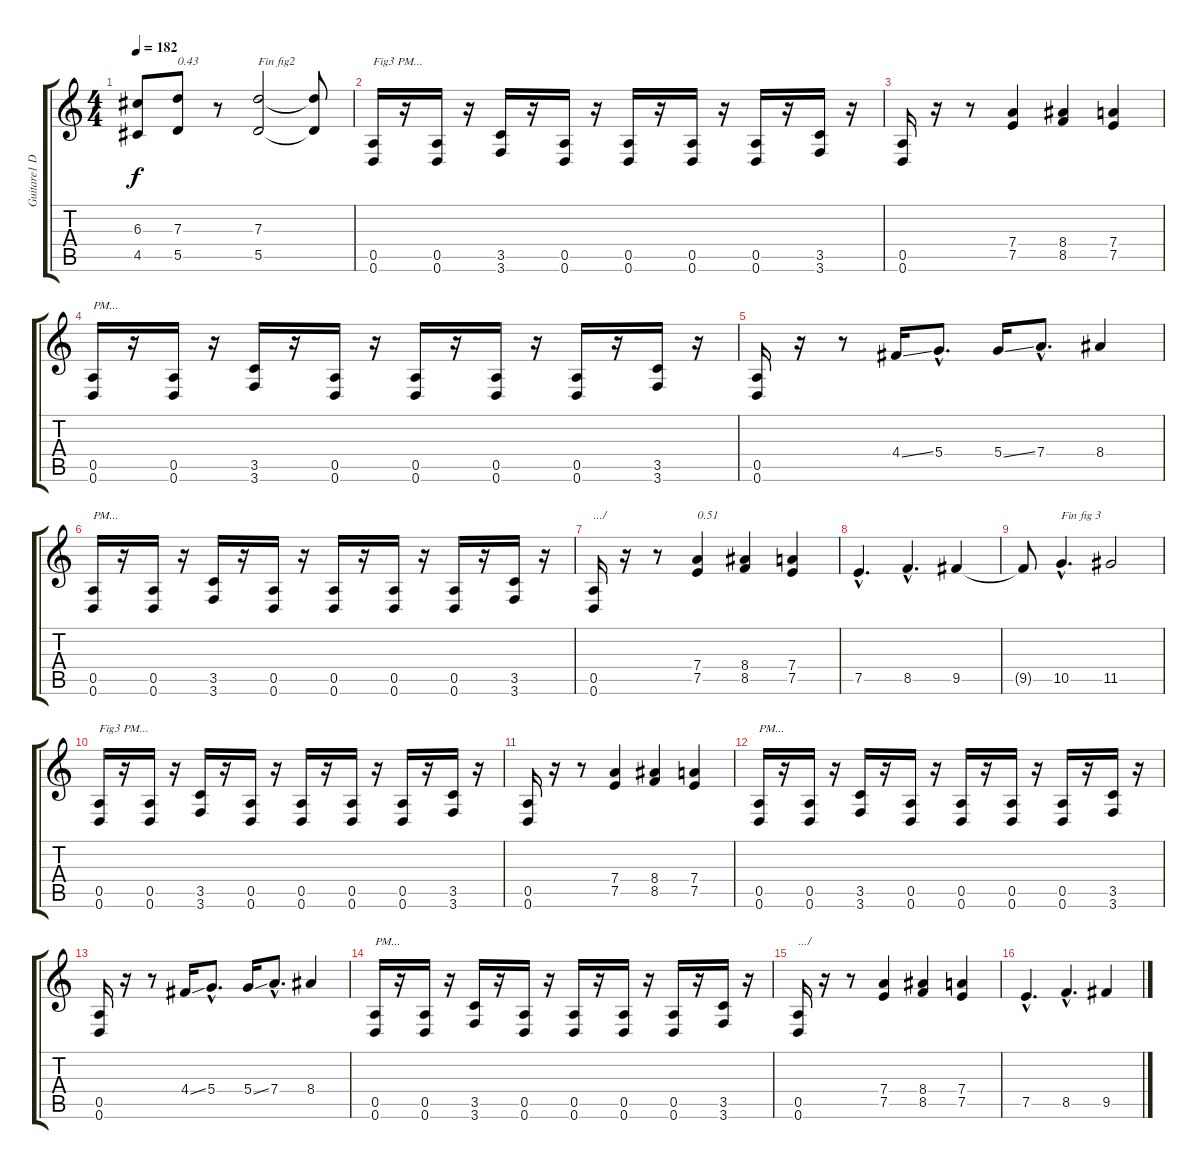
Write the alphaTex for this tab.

\track ("Guitare1 Dr-D" "Guitare1 D") {instrument overdrivenguitar}
\staff {score tabs}
\tuning (E4 B3 G3 D3 A2 D2) {hide}
\ts (4 4)
\tempo 182
\clef g2
\ks c
(6.3 4.5).8{dy f} (7.3 5.5).8{txt "0.43"} r.8 (7.3 5.5).2{txt "Fin fig2"} (7.3{t} 5.5{t}).8 |
(0.5 0.6).16{txt "Fig3 PM..."} r.16 (0.5 0.6).16 r.16 (3.5 3.6).16 r.16 (0.5 0.6).16 r.16 (0.5 0.6).16 r.16 (0.5 0.6).16 r.16 (0.5 0.6).16 r.16 (3.5 3.6).16 r.16 |
(0.5 0.6).16 r.16 r.8 (7.4 7.5).4 (8.4 8.5).4 (7.4 7.5).4 |
(0.5 0.6).16{txt "PM..."} r.16 (0.5 0.6).16 r.16 (3.5 3.6).16 r.16 (0.5 0.6).16 r.16 (0.5 0.6).16 r.16 (0.5 0.6).16 r.16 (0.5 0.6).16 r.16 (3.5 3.6).16 r.16 |
(0.5 0.6).16 r.16 r.8 4.4{ss}.16 5.4{hac}.8{d} 5.4{ss}.16 7.4{hac}.8{d} 8.4.4 |
(0.5 0.6).16{txt "PM..."} r.16 (0.5 0.6).16 r.16 (3.5 3.6).16 r.16 (0.5 0.6).16 r.16 (0.5 0.6).16 r.16 (0.5 0.6).16 r.16 (0.5 0.6).16 r.16 (3.5 3.6).16 r.16 |
(0.5 0.6).16{txt ".../"} r.16 r.8 (7.4 7.5).4{txt "0.51"} (8.4 8.5).4 (7.4 7.5).4 |
7.5{hac}.4{d} 8.5{hac}.4{d} 9.5.4 |
9.5{t}.8 10.5{hac}.4{d txt "Fin fig 3"} 11.5.2 |
(0.5 0.6).16{txt "Fig3 PM..."} r.16 (0.5 0.6).16 r.16 (3.5 3.6).16 r.16 (0.5 0.6).16 r.16 (0.5 0.6).16 r.16 (0.5 0.6).16 r.16 (0.5 0.6).16 r.16 (3.5 3.6).16 r.16 |
(0.5 0.6).16 r.16 r.8 (7.4 7.5).4 (8.4 8.5).4 (7.4 7.5).4 |
(0.5 0.6).16{txt "PM..."} r.16 (0.5 0.6).16 r.16 (3.5 3.6).16 r.16 (0.5 0.6).16 r.16 (0.5 0.6).16 r.16 (0.5 0.6).16 r.16 (0.5 0.6).16 r.16 (3.5 3.6).16 r.16 |
(0.5 0.6).16 r.16 r.8 4.4{ss}.16 5.4{hac}.8{d} 5.4{ss}.16 7.4{hac}.8{d} 8.4.4 |
(0.5 0.6).16{txt "PM..."} r.16 (0.5 0.6).16 r.16 (3.5 3.6).16 r.16 (0.5 0.6).16 r.16 (0.5 0.6).16 r.16 (0.5 0.6).16 r.16 (0.5 0.6).16 r.16 (3.5 3.6).16 r.16 |
(0.5 0.6).16{txt ".../"} r.16 r.8 (7.4 7.5).4 (8.4 8.5).4 (7.4 7.5).4 |
7.5{hac}.4{d} 8.5{hac}.4{d} 9.5.4
